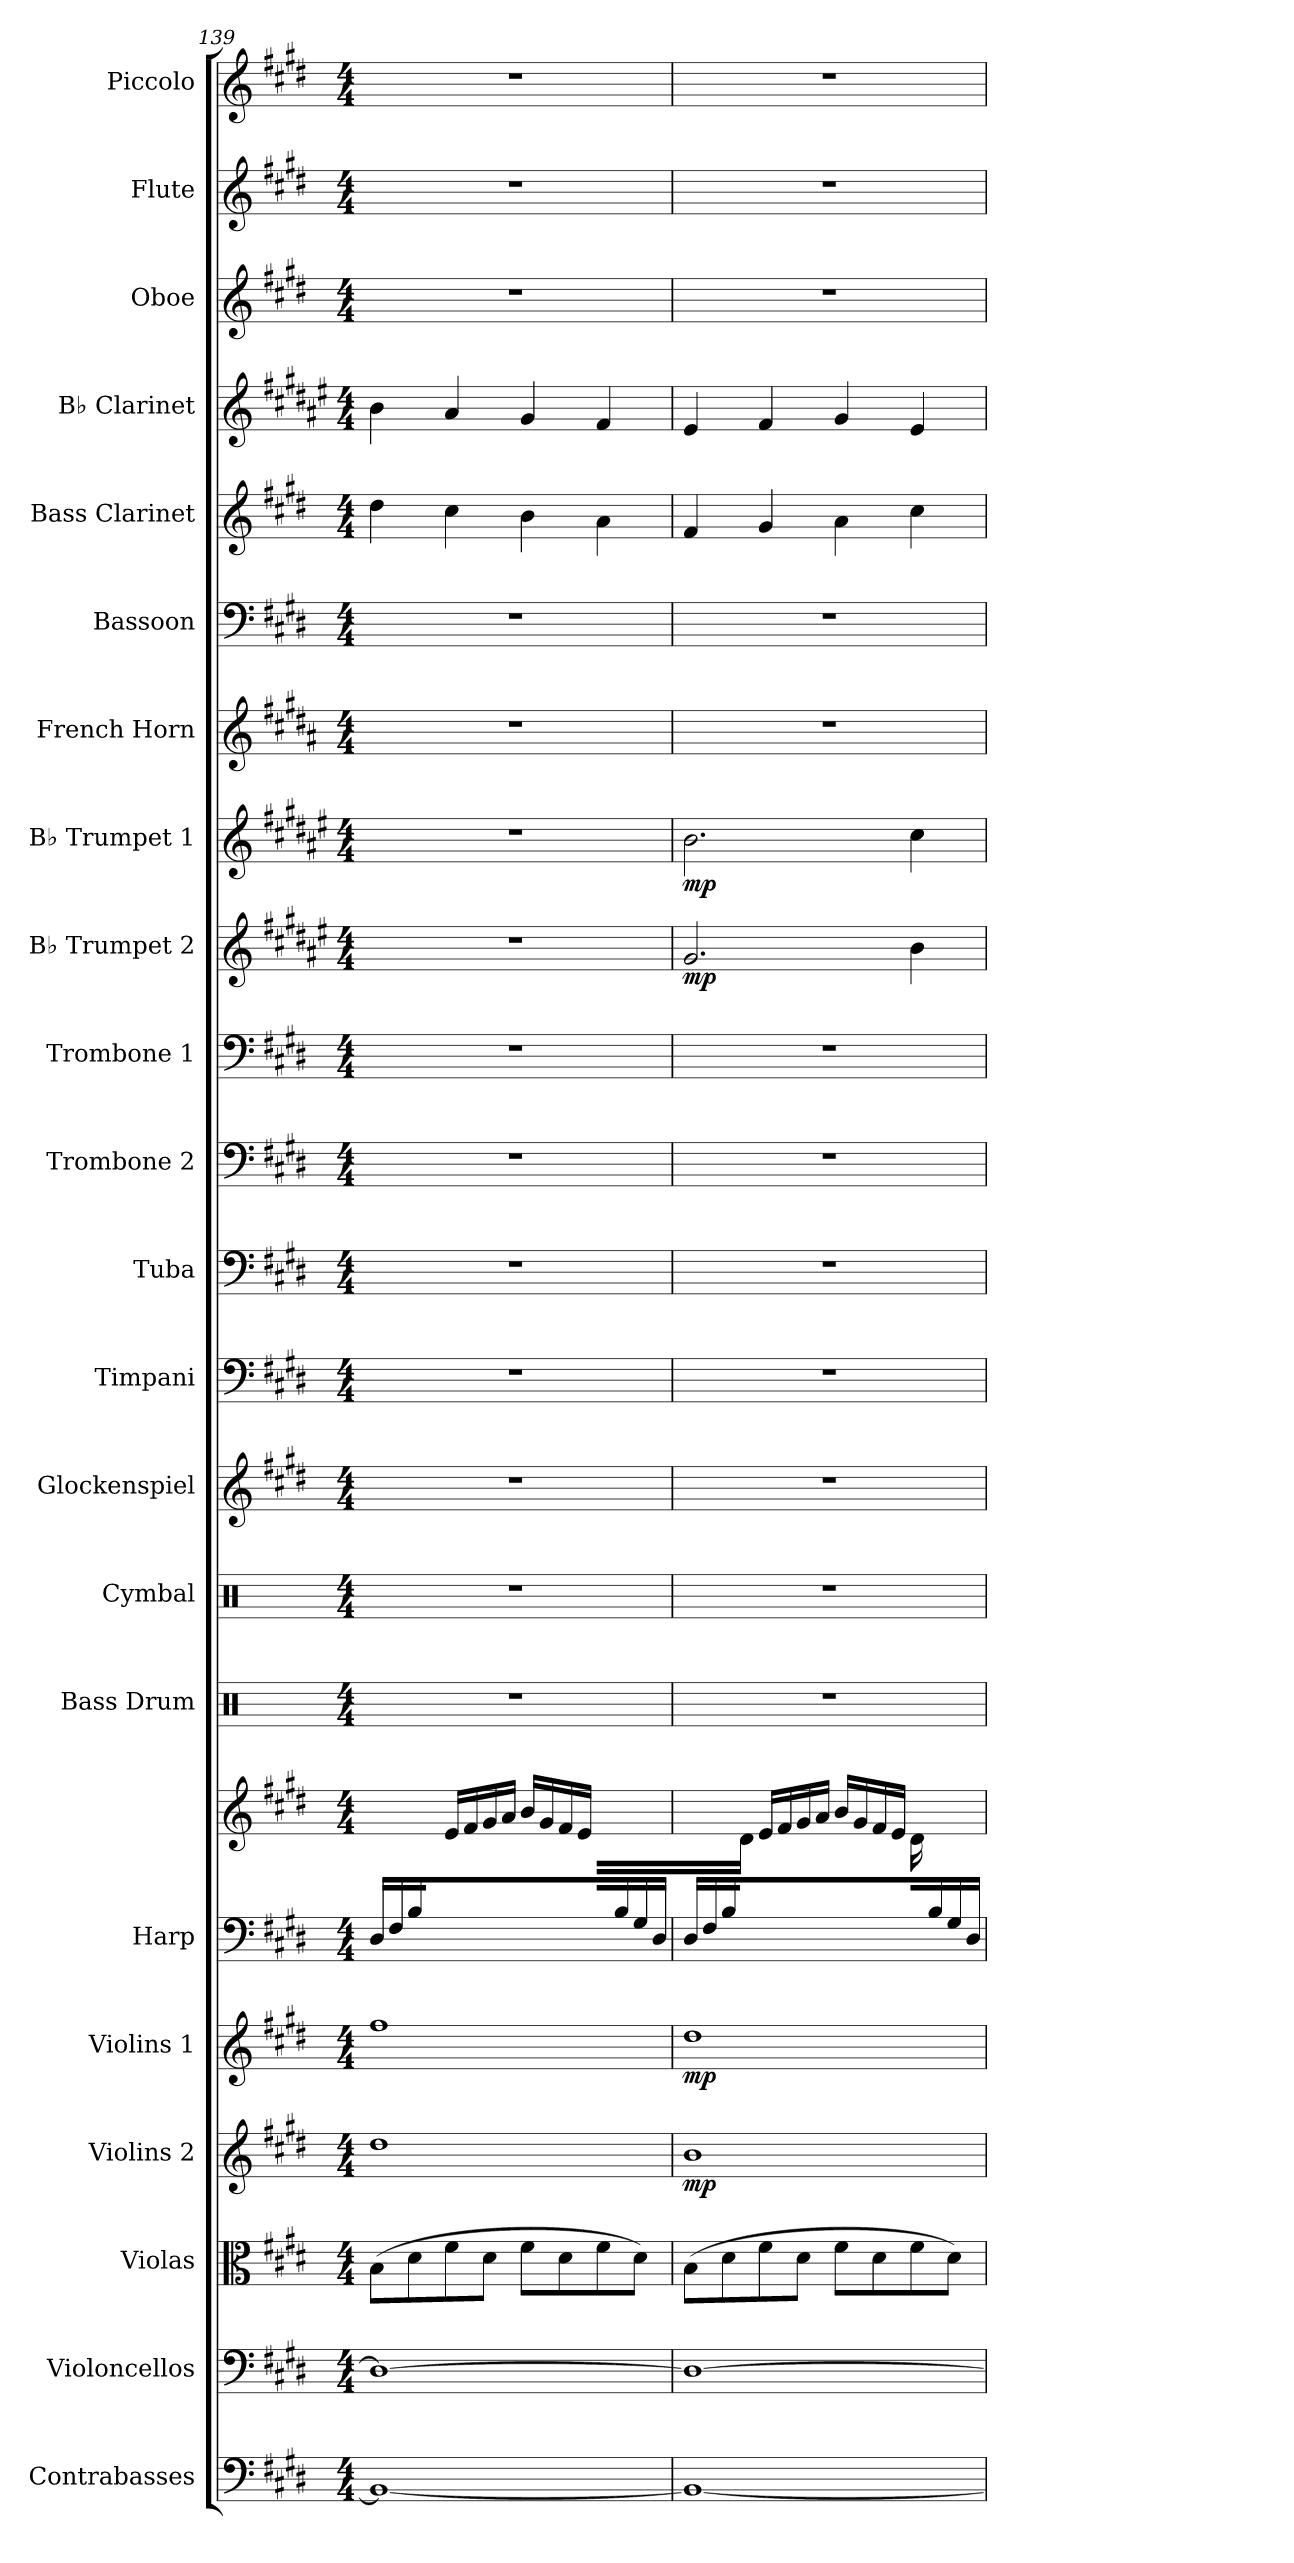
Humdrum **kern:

**kern	**kern	**kern	**kern	**dynam	**kern	**dynam	**kern	**kern	**kern	**kern	**kern	**kern	**kern	**kern	**kern	**kern	**dynam	**kern	**dynam	**kern	**kern	**kern	**kern	**kern	**kern	**kern
*part22	*part21	*part20	*part19	*part19	*part18	*part18	*part17	*part17	*part16	*part15	*part14	*part13	*part12	*part11	*part10	*part9	*part9	*part8	*part8	*part7	*part6	*part5	*part4	*part3	*part2	*part1
*staff23	*staff22	*staff21	*staff20	*staff20	*staff19	*staff19	*staff18	*staff17	*staff16	*staff15	*staff14	*staff13	*staff12	*staff11	*staff10	*staff9	*staff9	*staff8	*staff8	*staff7	*staff6	*staff5	*staff4	*staff3	*staff2	*staff1
*I"Contrabasses	*I"Violoncellos	*I"Violas	*I"Violins 2	*	*I"Violins 1	*	*I"Harp	*	*I"Bass Drum	*I"Cymbal	*I"Glockenspiel	*I"Timpani	*I"Tuba	*I"Trombone 2	*I"Trombone 1	*I"B♭ Trumpet 2	*	*I"B♭ Trumpet 1	*	*I"French Horn	*I"Bassoon	*I"Bass Clarinet	*I"B♭ Clarinet	*I"Oboe	*I"Flute	*I"Piccolo
*I'Cbs.	*I'Vcs.	*I'Vlas.	*I'Vlns. 2	*	*I'Vlns. 1	*	*I'Hrp.	*	*I'B. Dr.	*I'Cym.	*I'Glock.	*I'Timp.	*I'Tba.	*I'Tbn. 2	*I'Tbn. 1	*I'B♭ Tpt. 2	*	*I'B♭ Tpt. 1	*	*I'F Hn.	*I'Bsn.	*I'B. Cl.	*I'B♭ Cl.	*I'Ob.	*I'Fl.	*I'Picc.
*clefF4	*clefF4	*clefC3	*clefG2	*	*clefG2	*	*clefF4	*clefG2	*clefX	*clefX	*clefG2	*clefF4	*clefF4	*clefF4	*clefF4	*clefG2	*	*clefG2	*	*clefG2	*clefF4	*clefG2	*clefG2	*clefG2	*clefG2	*clefG2
*ITrd7c12	*	*	*	*	*	*	*	*	*	*	*ITrd-14c-24	*	*	*	*	*ITrd1c2	*	*ITrd1c2	*	*ITrd4c7	*	*ITrd8c14	*ITrd1c2	*	*	*ITrd-7c-12
*k[f#c#g#d#]	*k[f#c#g#d#]	*k[f#c#g#d#]	*k[f#c#g#d#]	*	*k[f#c#g#d#]	*	*k[f#c#g#d#]	*k[f#c#g#d#]	*k[]	*k[]	*k[f#c#g#d#]	*k[f#c#g#d#]	*k[f#c#g#d#]	*k[f#c#g#d#]	*k[f#c#g#d#]	*k[f#c#g#d#]	*	*k[f#c#g#d#]	*	*k[f#c#g#d#]	*k[f#c#g#d#]	*k[f#c#g#d#]	*k[f#c#g#d#]	*k[f#c#g#d#]	*k[f#c#g#d#]	*k[f#c#g#d#]
*M4/4	*M4/4	*M4/4	*M4/4	*	*M4/4	*	*M4/4	*M4/4	*M4/4	*M4/4	*M4/4	*M4/4	*M4/4	*M4/4	*M4/4	*M4/4	*	*M4/4	*	*M4/4	*M4/4	*M4/4	*M4/4	*M4/4	*M4/4	*M4/4
=139	=139	=139	=139	=139	=139	=139	=139	=139	=139	=139	=139	=139	=139	=139	=139	=139	=139	=139	=139	=139	=139	=139	=139	=139	=139	=139
*	*	*	*	*	*	*	*	*^	*	*	*	*	*	*	*	*	*	*	*	*	*	*	*	*	*	*
1BBB_	1D#_	(>8B\L	1dd#	.	1ff#	.	16D#/LL	4ryy	8.ryy	1r	1r	1r	1r	1r	1r	1r	1r	.	1r	.	1r	1r	4d#\	4a\	1r	1r	1r
.	.	.	.	.	.	.	16F#/	.	.	.	.	.	.	.	.	.	.	.	.	.	.	.	.	.	.	.	.
.	.	8d#\	.	.	.	.	16B/	.	.	.	.	.	.	.	.	.	.	.	.	.	.	.	.	.	.	.	.
.	.	.	.	.	.	.	16ryy	.	16d#\JJ	.	.	.	.	.	.	.	.	.	.	.	.	.	.	.	.	.	.
.	.	8f#\	.	.	.	.	4ryy	16e/LL	2ryy	.	.	.	.	.	.	.	.	.	.	.	.	.	4c#\	4g#/	.	.	.
.	.	.	.	.	.	.	.	16f#/	.	.	.	.	.	.	.	.	.	.	.	.	.	.	.	.	.	.	.
.	.	8d#\J	.	.	.	.	.	16g#/	.	.	.	.	.	.	.	.	.	.	.	.	.	.	.	.	.	.	.
.	.	.	.	.	.	.	.	16a/JJ	.	.	.	.	.	.	.	.	.	.	.	.	.	.	.	.	.	.	.
.	.	8f#\L	.	.	.	.	4ryy	16b/LL	.	.	.	.	.	.	.	.	.	.	.	.	.	.	4B\	4f#/	.	.	.
.	.	.	.	.	.	.	.	16g#/	.	.	.	.	.	.	.	.	.	.	.	.	.	.	.	.	.	.	.
.	.	8d#\	.	.	.	.	.	16f#/	.	.	.	.	.	.	.	.	.	.	.	.	.	.	.	.	.	.	.
.	.	.	.	.	.	.	.	16e/JJ	.	.	.	.	.	.	.	.	.	.	.	.	.	.	.	.	.	.	.
.	.	8f#\	.	.	.	.	16ryy	4ryy	16d#\LL	.	.	.	.	.	.	.	.	.	.	.	.	.	4A\	4e/	.	.	.
.	.	.	.	.	.	.	16B/	.	8.ryy	.	.	.	.	.	.	.	.	.	.	.	.	.	.	.	.	.	.
.	.	8d#\J)	.	.	.	.	16G#/	.	.	.	.	.	.	.	.	.	.	.	.	.	.	.	.	.	.	.	.
.	.	.	.	.	.	.	16D#/JJ	.	.	.	.	.	.	.	.	.	.	.	.	.	.	.	.	.	.	.	.
=140	=140	=140	=140	=140	=140	=140	=140	=140	=140	=140	=140	=140	=140	=140	=140	=140	=140	=140	=140	=140	=140	=140	=140	=140	=140	=140	=140
!	!	!	!	!LO:DY:b	!	!LO:DY:b	!	!	!	!	!	!	!	!	!	!	!	!LO:DY:b	!	!LO:DY:b	!	!	!	!	!	!	!
1BBB_	1D#_	(>8B\L	1b	mp	1dd#	mp	16D#/LL	4ryy	8.ryy	1r	1r	1r	1r	1r	1r	1r	2.f#/	mp	2.a\	mp	1r	1r	4F#/	4d#/	1r	1r	1r
.	.	.	.	.	.	.	16F#/	.	.	.	.	.	.	.	.	.	.	.	.	.	.	.	.	.	.	.	.
.	.	8d#\	.	.	.	.	16B/	.	.	.	.	.	.	.	.	.	.	.	.	.	.	.	.	.	.	.	.
.	.	.	.	.	.	.	16ryy	.	16d#\JJ	.	.	.	.	.	.	.	.	.	.	.	.	.	.	.	.	.	.
.	.	8f#\	.	.	.	.	4ryy	16e/LL	2ryy	.	.	.	.	.	.	.	.	.	.	.	.	.	4G#/	4e/	.	.	.
.	.	.	.	.	.	.	.	16f#/	.	.	.	.	.	.	.	.	.	.	.	.	.	.	.	.	.	.	.
.	.	8d#\J	.	.	.	.	.	16g#/	.	.	.	.	.	.	.	.	.	.	.	.	.	.	.	.	.	.	.
.	.	.	.	.	.	.	.	16a/JJ	.	.	.	.	.	.	.	.	.	.	.	.	.	.	.	.	.	.	.
.	.	8f#\L	.	.	.	.	4ryy	16b/LL	.	.	.	.	.	.	.	.	.	.	.	.	.	.	4A\	4f#/	.	.	.
.	.	.	.	.	.	.	.	16g#/	.	.	.	.	.	.	.	.	.	.	.	.	.	.	.	.	.	.	.
.	.	8d#\	.	.	.	.	.	16f#/	.	.	.	.	.	.	.	.	.	.	.	.	.	.	.	.	.	.	.
.	.	.	.	.	.	.	.	16e/JJ	.	.	.	.	.	.	.	.	.	.	.	.	.	.	.	.	.	.	.
.	.	8f#\	.	.	.	.	16ryy	4ryy	16d#\LL	.	.	.	.	.	.	.	4a\	.	4b\	.	.	.	4c#\	4d#/	.	.	.
.	.	.	.	.	.	.	16B/	.	8.ryy	.	.	.	.	.	.	.	.	.	.	.	.	.	.	.	.	.	.
.	.	8d#\J)	.	.	.	.	16G#/	.	.	.	.	.	.	.	.	.	.	.	.	.	.	.	.	.	.	.	.
.	.	.	.	.	.	.	16D#/JJ	.	.	.	.	.	.	.	.	.	.	.	.	.	.	.	.	.	.	.	.
*	*	*	*	*	*	*	*	*v	*v	*	*	*	*	*	*	*	*	*	*	*	*	*	*	*	*	*	*
=	=	=	=	=	=	=	=	=	=	=	=	=	=	=	=	=	=	=	=	=	=	=	=	=	=	=
*-	*-	*-	*-	*-	*-	*-	*-	*-	*-	*-	*-	*-	*-	*-	*-	*-	*-	*-	*-	*-	*-	*-	*-	*-	*-	*-
